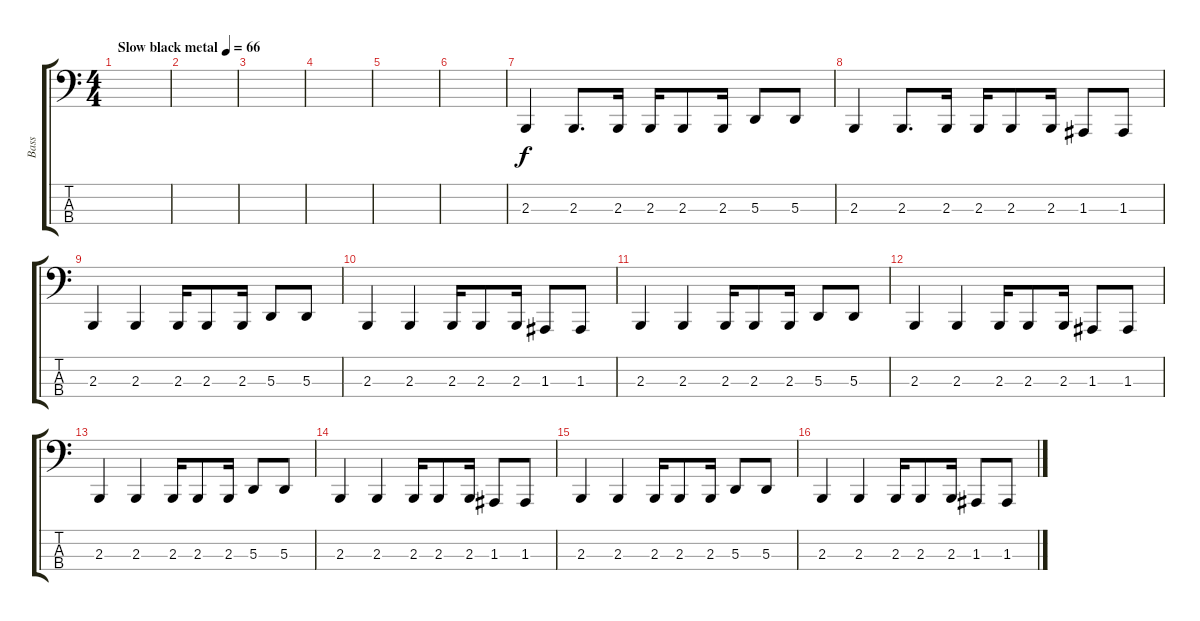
\track ("Bass" "Bass") {instrument lead2sawtooth}
\staff {score tabs}
\tuning (G2 D2 A1 E1) {hide}
\ts (4 4)
\tempo (66 "Slow black metal")
\clef f4
\ks c
|
|
|
|
|
|
2.3.4 2.3.8{d} 2.3.16 2.3.16 2.3.8 2.3.16 5.3.8 5.3.8 |
2.3.4 2.3.8{d} 2.3.16 2.3.16 2.3.8 2.3.16 1.3.8 1.3.8 |
2.3.4 2.3.4 2.3.16 2.3.8 2.3.16 5.3.8 5.3.8 |
2.3.4 2.3.4 2.3.16 2.3.8 2.3.16 1.3.8 1.3.8 |
2.3.4 2.3.4 2.3.16 2.3.8 2.3.16 5.3.8 5.3.8 |
2.3.4 2.3.4 2.3.16 2.3.8 2.3.16 1.3.8 1.3.8 |
2.3.4 2.3.4 2.3.16 2.3.8 2.3.16 5.3.8 5.3.8 |
2.3.4 2.3.4 2.3.16 2.3.8 2.3.16 1.3.8 1.3.8 |
2.3.4 2.3.4 2.3.16 2.3.8 2.3.16 5.3.8 5.3.8 |
2.3.4 2.3.4 2.3.16 2.3.8 2.3.16 1.3.8 1.3.8
